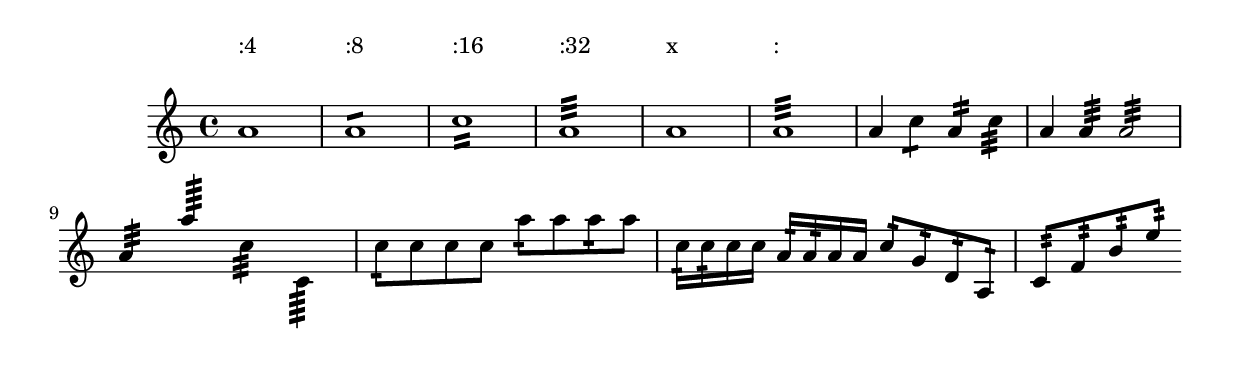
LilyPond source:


\version "2.1.30"
\header{
texidoc="
Stem tremolos or rolls are tremolo signs that look like beam segments
crossing stems.  If the stem is in a beam, the tremolo must be parallel
to the beam.  If the stem is invisible (e.g. on a whole note), the
tremolo must be centered on the note.
"
}


\score{
	\context Voice\notes \relative c''{
		\override TextScript  #'direction = #1
		\override TextScript  #'padding = #5
		a1:4^":4" a:8^":8" c:16^":16" a:32^":32" a^"x" a:^":"
		a4:4 c:8 a:16 c:32 a a: a2:
		\break
		\stemUp
		a4:32 a'4:64 
		\stemDown
		c,4:32 c,4:64
		\stemBoth
		c'8:16 c c c
		a': a a: a
		c,16:32 c: c c a16:32 a: a a
		c8:16 g: d: a:
		c8:32 f: b: e:
	}
}

